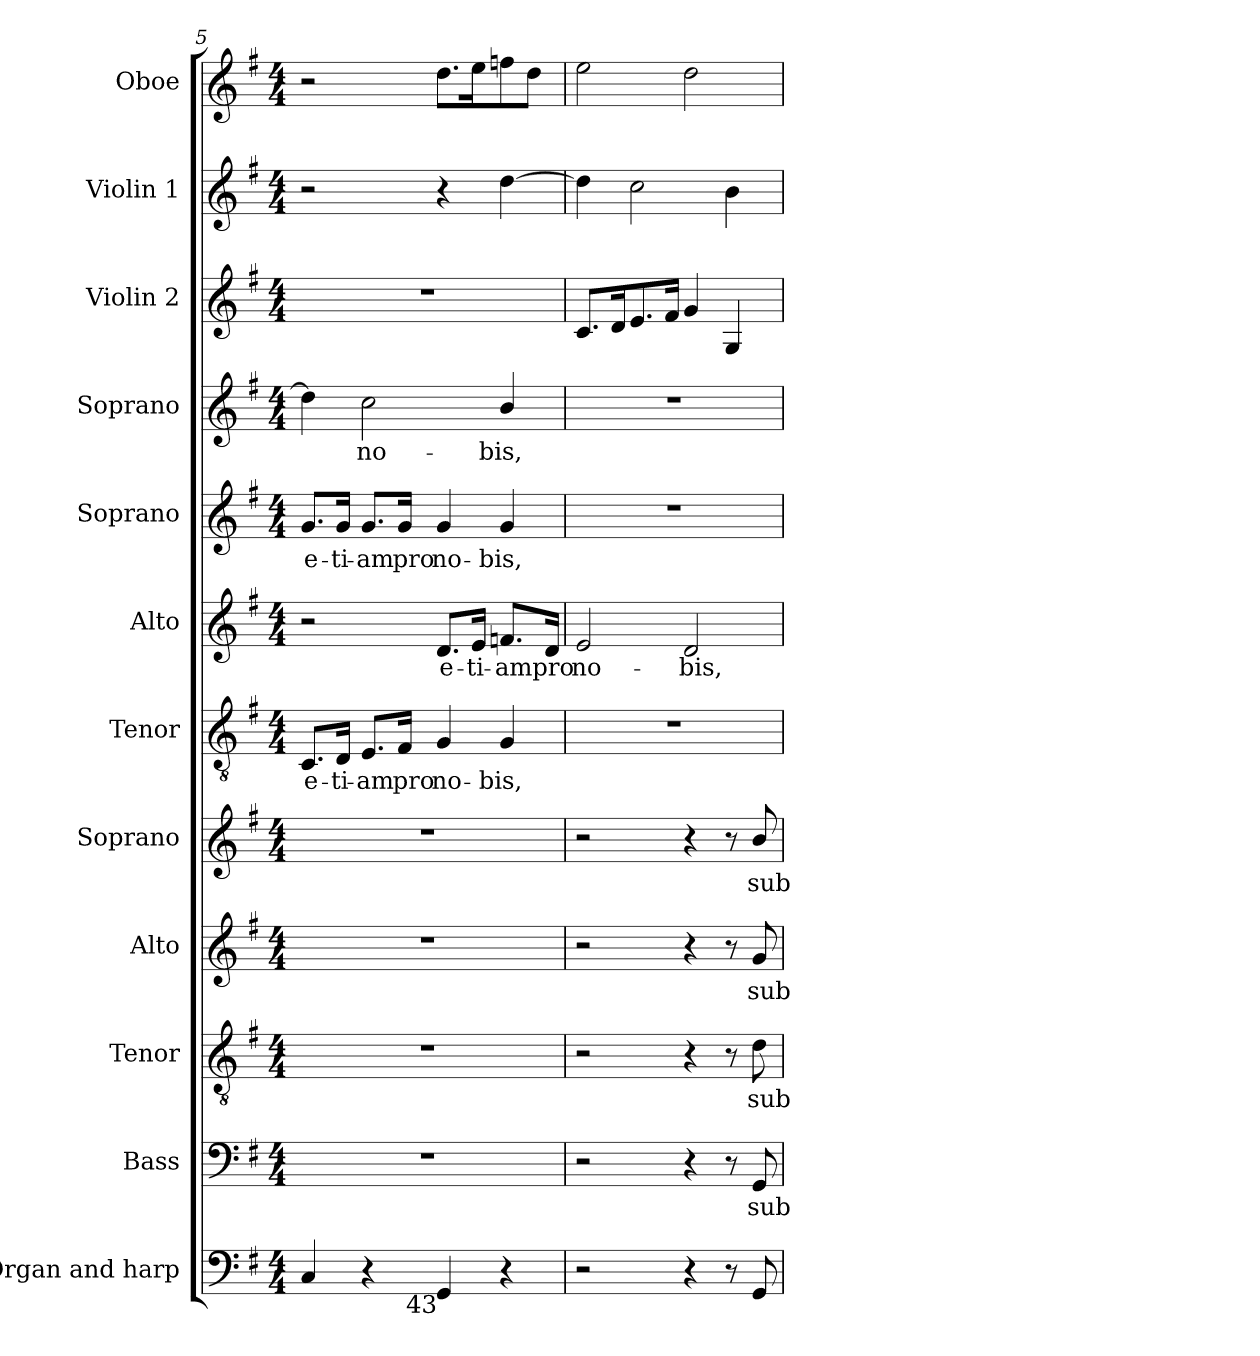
**kern	**kern	**text	**kern	**text	**kern	**text	**kern	**text	**kern	**text	**kern	**text	**kern	**text	**kern	**text	**kern	**kern	**kern
*part12	*part11	*part11	*part10	*part10	*part9	*part9	*part8	*part8	*part7	*part7	*part6	*part6	*part5	*part5	*part4	*part4	*part3	*part2	*part1
*staff12	*staff11	*staff11	*staff10	*staff10	*staff9	*staff9	*staff8	*staff8	*staff7	*staff7	*staff6	*staff6	*staff5	*staff5	*staff4	*staff4	*staff3	*staff2	*staff1
*I"Organ and harp	*I"Bass	*	*I"Tenor	*	*I"Alto	*	*I"Soprano	*	*I"Tenor	*	*I"Alto	*	*I"Soprano	*	*I"Soprano	*	*I"Violin 2	*I"Violin 1	*I"Oboe
*I'Org. & H.	*I'B.	*	*I'T.	*	*I'A.	*	*I'S.	*	*I'T.	*	*I'A.	*	*I'S.	*	*I'S.	*	*I'Vln. 2	*I'Vln. 1	*I'Ob.
*clefF4	*clefF4	*	*clefGv2	*	*clefG2	*	*clefG2	*	*clefGv2	*	*clefG2	*	*clefG2	*	*clefG2	*	*clefG2	*clefG2	*clefG2
*	*	*	*ITrd7c12	*	*	*	*	*	*ITrd7c12	*	*	*	*	*	*	*	*	*	*
*k[f#]	*k[f#]	*	*k[f#]	*	*k[f#]	*	*k[f#]	*	*k[f#]	*	*k[f#]	*	*k[f#]	*	*k[f#]	*	*k[f#]	*k[f#]	*k[f#]
*G:	*G:	*	*G:	*	*G:	*	*G:	*	*G:	*	*G:	*	*G:	*	*G:	*	*G:	*G:	*G:
*M4/4	*M4/4	*	*M4/4	*	*M4/4	*	*M4/4	*	*M4/4	*	*M4/4	*	*M4/4	*	*M4/4	*	*M4/4	*M4/4	*M4/4
=5	=5	=5	=5	=5	=5	=5	=5	=5	=5	=5	=5	=5	=5	=5	=5	=5	=5	=5	=5
!	!	!	!	!	!	!	!	!	!	!LO:LY:b:color=#000000	!	!	!	!	!	!	!	!	!
!	!	!	!	!	!	!	!	!	!	!	!	!	!	!LO:LY:b:color=#000000	!	!	!	!	!
4Ci/	1r	.	1r	.	1r	.	1r	.	8.CCi/L	e-	2r	.	8.gi/L	e-	4ddi\]	.	1r	2r	2r
!	!	!	!	!	!	!	!	!	!	!LO:LY:b:color=#000000	!	!	!	!	!	!	!	!	!
!	!	!	!	!	!	!	!	!	!	!	!	!	!	!LO:LY:b:color=#000000	!	!	!	!	!
.	.	.	.	.	.	.	.	.	16DDi/Jk	-ti-	.	.	16gi/Jk	-ti-	.	.	.	.	.
!	!	!	!	!	!	!	!	!	!	!LO:LY:b:color=#000000	!	!	!	!	!	!	!	!	!
!	!	!	!	!	!	!	!	!	!	!	!	!	!	!LO:LY:b:color=#000000	!	!	!	!	!
!	!	!	!	!	!	!	!	!	!	!	!	!	!	!	!	!LO:LY:b:color=#000000	!	!	!
4r	.	.	.	.	.	.	.	.	8.EEi/L	-am	.	.	8.gi/L	-am	2cci\	no-	.	.	.
!	!	!	!	!	!	!	!	!	!	!LO:LY:b:color=#000000	!	!	!	!	!	!	!	!	!
!	!	!	!	!	!	!	!	!	!	!	!	!	!	!LO:LY:b:color=#000000	!	!	!	!	!
.	.	.	.	.	.	.	.	.	16FF#i/Jk	pro	.	.	16gi/Jk	pro	.	.	.	.	.
!	!	!	!	!	!	!	!	!	!	!LO:LY:b:color=#000000	!	!	!	!	!	!	!	!	!
!	!	!	!	!	!	!	!	!	!	!	!	!LO:LY:b:color=#000000	!	!	!	!	!	!	!
!LO:TX:b:rj:t=43	!	!	!	!	!	!	!	!	!	!	!	!	!	!	!	!	!	!	!
!	!	!	!	!	!	!	!	!	!	!	!	!	!	!LO:LY:b:color=#000000	!	!	!	!	!
4GGi/	.	.	.	.	.	.	.	.	4GGi/	no-	8.di/L	e-	4gi/	no-	.	.	.	4r	8.ddi\L
!	!	!	!	!	!	!	!	!	!	!	!	!LO:LY:b:color=#000000	!	!	!	!	!	!	!
.	.	.	.	.	.	.	.	.	.	.	16ei/Jk	-ti-	.	.	.	.	.	.	16eei\k
!	!	!	!	!	!	!	!	!	!	!LO:LY:b:color=#000000	!	!	!	!	!	!	!	!	!
!	!	!	!	!	!	!	!	!	!	!	!	!LO:LY:b:color=#000000	!	!	!	!	!	!	!
!	!	!	!	!	!	!	!	!	!	!	!	!	!	!LO:LY:b:color=#000000	!	!	!	!	!
!	!	!	!	!	!	!	!	!	!	!	!	!	!	!	!	!LO:LY:b:color=#000000	!	!	!
4r	.	.	.	.	.	.	.	.	4GGi/	-bis,	8.fni/L	-am	4gi/	-bis,	4bi/	-bis,	.	[4ddi\	8ffni\
.	.	.	.	.	.	.	.	.	.	.	.	.	.	.	.	.	.	.	8ddi\J
!	!	!	!	!	!	!	!	!	!	!	!	!LO:LY:b:color=#000000	!	!	!	!	!	!	!
.	.	.	.	.	.	.	.	.	.	.	16di/Jk	pro	.	.	.	.	.	.	.
!!LO:PB:g=z
=6	=6	=6	=6	=6	=6	=6	=6	=6	=6	=6	=6	=6	=6	=6	=6	=6	=6	=6	=6
!	!	!	!	!	!	!	!	!	!	!	!	!LO:LY:b:color=#000000	!	!	!	!	!	!	!
2r	2r	.	2r	.	2r	.	2r	.	1r	.	2ei/	no-	1r	.	1r	.	8.ci/L	4ddi\]	2eei\
.	.	.	.	.	.	.	.	.	.	.	.	.	.	.	.	.	16di/k	.	.
.	.	.	.	.	.	.	.	.	.	.	.	.	.	.	.	.	8.ei/	2cci\	.
.	.	.	.	.	.	.	.	.	.	.	.	.	.	.	.	.	16f#i/Jk	.	.
!	!	!	!	!	!	!	!	!	!	!	!	!LO:LY:b:color=#000000	!	!	!	!	!	!	!
4r	4r	.	4r	.	4r	.	4r	.	.	.	2di/	-bis,	.	.	.	.	4gi/	.	2ddi\
8r	8r	.	8r	.	8r	.	8r	.	.	.	.	.	.	.	.	.	4Gi/	4bi\	.
!	!	!LO:LY:b:color=#000000	!	!	!	!	!	!	!	!	!	!	!	!	!	!	!	!	!
!	!	!	!	!LO:LY:b:color=#000000	!	!	!	!	!	!	!	!	!	!	!	!	!	!	!
!	!	!	!	!	!	!LO:LY:b:color=#000000	!	!	!	!	!	!	!	!	!	!	!	!	!
!	!	!	!	!	!	!	!	!LO:LY:b:color=#000000	!	!	!	!	!	!	!	!	!	!	!
8GGi/	8GGi/	sub	8Di\	sub	8gi/	sub	8bi/	sub	.	.	.	.	.	.	.	.	.	.	.
=	=	=	=	=	=	=	=	=	=	=	=	=	=	=	=	=	=	=	=
*-	*-	*-	*-	*-	*-	*-	*-	*-	*-	*-	*-	*-	*-	*-	*-	*-	*-	*-	*-
